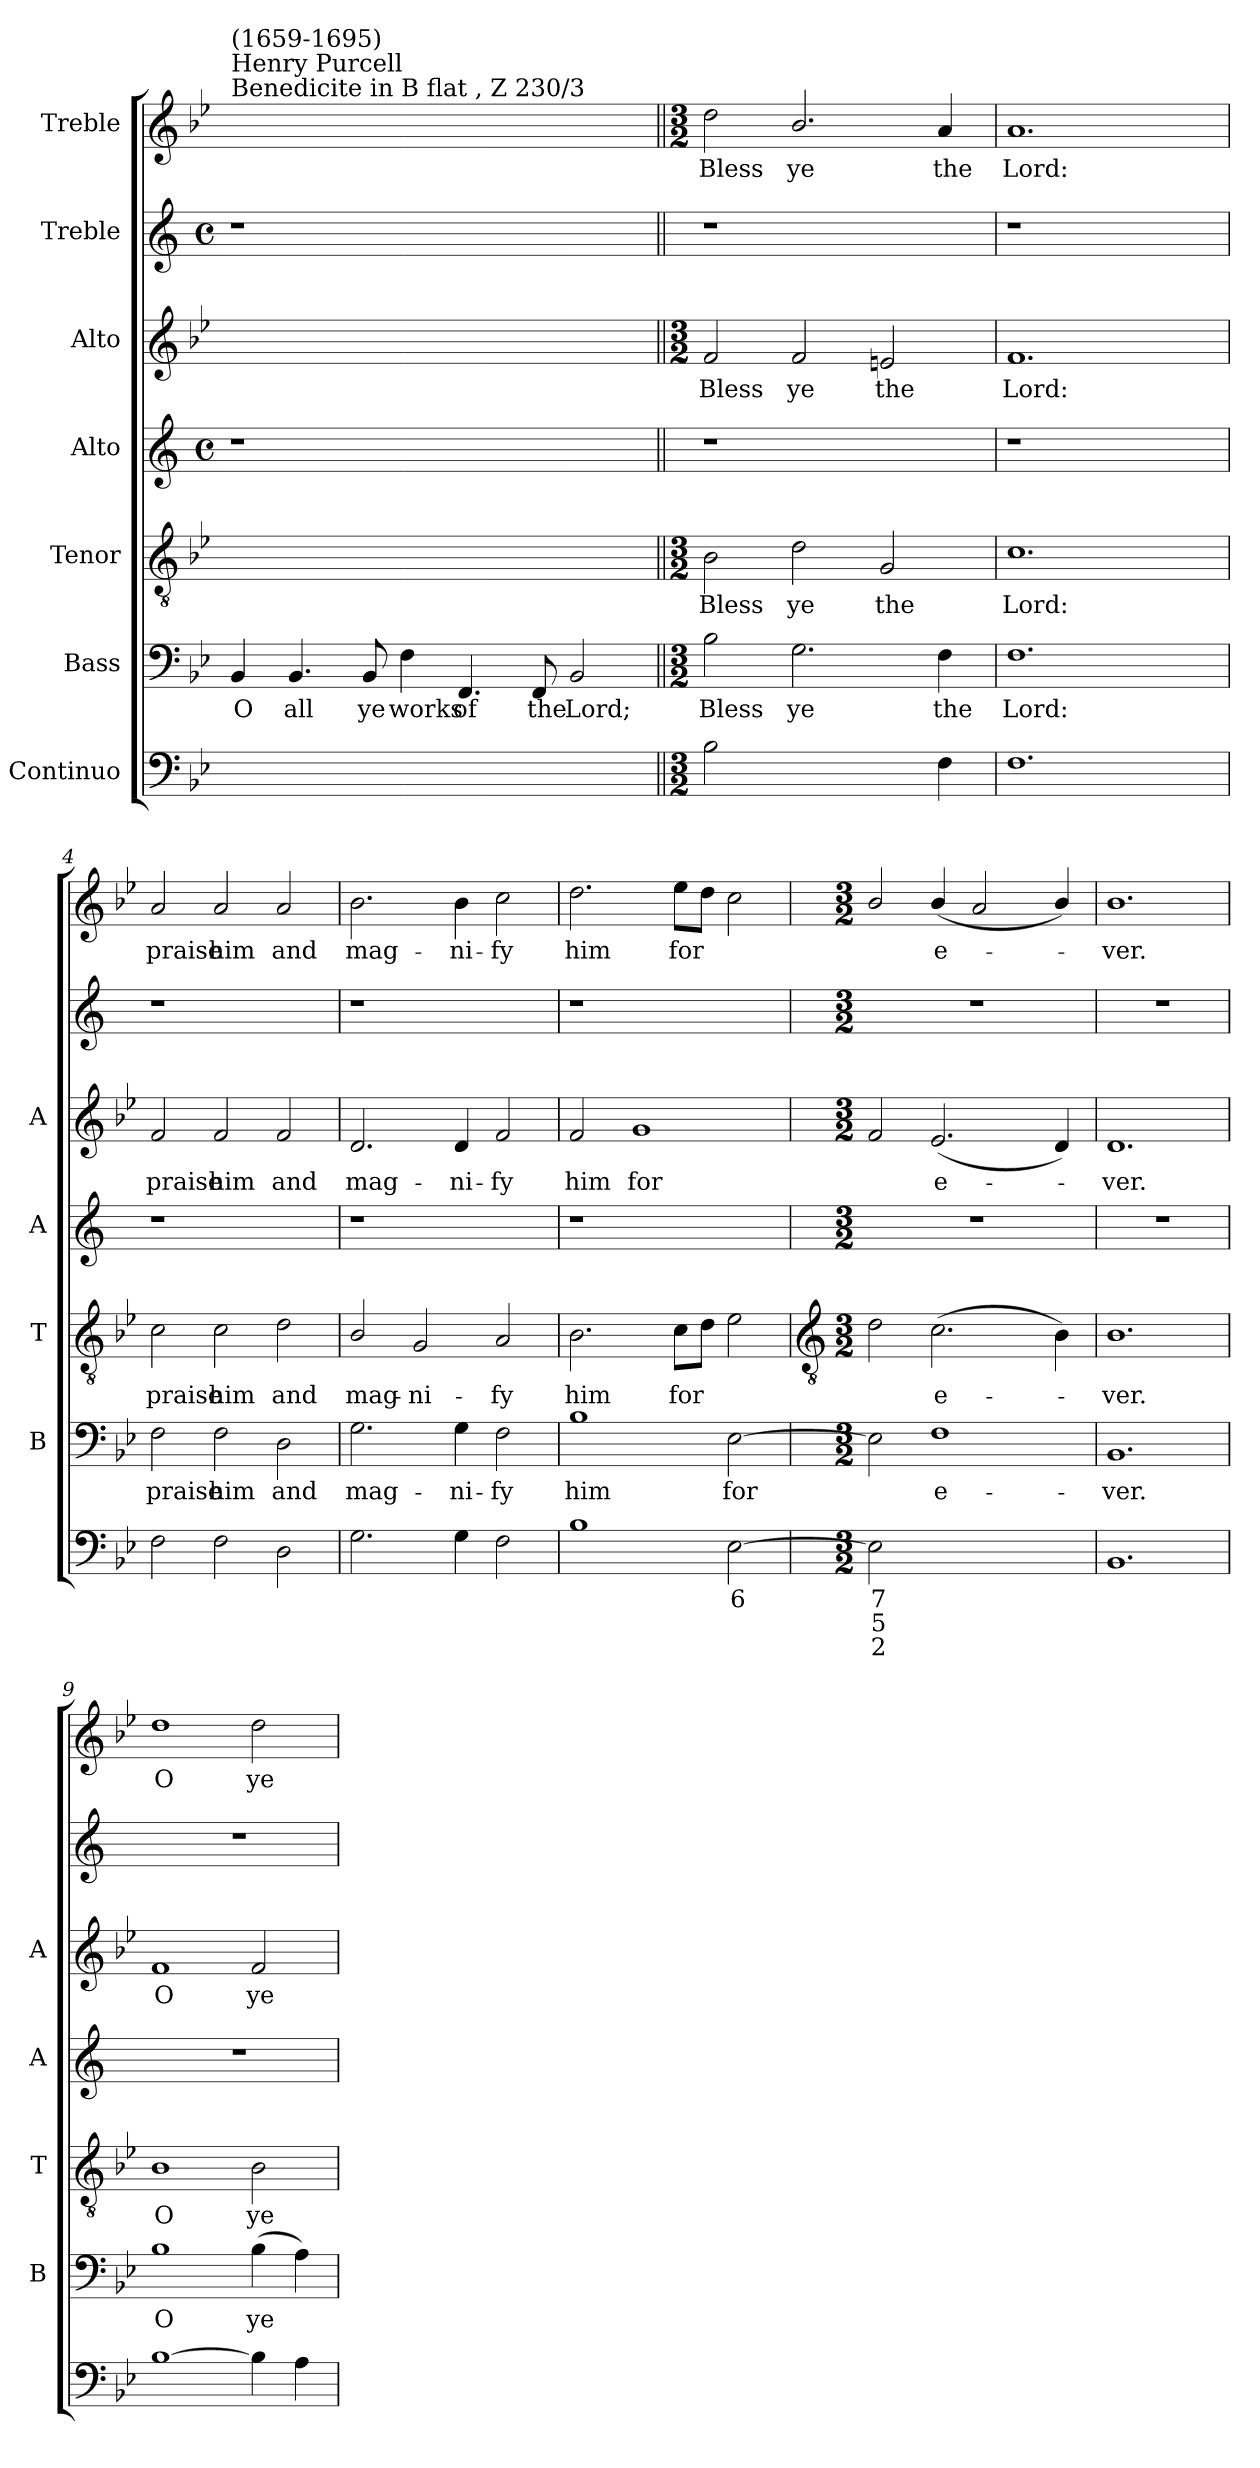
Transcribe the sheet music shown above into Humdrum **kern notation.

**kern	**text	**text	**text	**kern	**text	**kern	**text	**kern	**kern	**text	**kern	**kern	**text
*part7	*part7	*part7	*part7	*part6	*part6	*part5	*part5	*part4	*part3	*part3	*part2	*part1	*part1
*staff7	*staff7	*staff7	*staff7	*staff6	*staff6	*staff5	*staff5	*staff4	*staff3	*staff3	*staff2	*staff1	*staff1
*I"Continuo	*	*	*	*I"Bass	*	*I"Tenor	*	*I"Alto	*I"Alto	*	*I"Treble	*I"Treble	*
*	*	*	*	*I'B	*	*I'T	*	*I'A	*I'A	*	*	*	*
*clefF4	*	*	*	*clefF4	*	*clefGv2	*	*clefG2	*clefG2	*	*clefG2	*clefG2	*
*k[b-e-]	*	*	*	*k[b-e-]	*	*k[b-e-]	*	*k[]	*k[b-e-]	*	*k[]	*k[b-e-]	*
*B-:	*	*	*	*B-:	*	*B-:	*	*	*B-:	*	*	*B-:	*
*	*	*	*	*	*	*	*	*M4/4	*	*	*M4/4	*	*
*	*	*	*	*	*	*	*	*met(c)	*	*	*met(c)	*	*
*MM160	*	*	*	*MM160	*	*MM160	*	*MM160	*MM160	*	*MM160	*MM160	*
=1	=1	=1	=1	=1	=1	=1	=1	=1	=1	=1	=1	=1	=1
!	!	!	!	!	!	!	!	!	!	!	!	!LO:TX:a:t=Benedicite in B flat , Z 230/3	!
!	!	!	!	!	!	!	!	!	!	!	!	!LO:TX:a:t=Henry Purcell	!
!	!	!	!	!	!	!	!	!	!	!	!	!LO:TX:a:t=(1659-1695)	!
!	!	!	!	!	!LO:LY:b	!	!	!	!	!	!	!	!
1ryy	.	.	.	4BB-/	O	1ryy	.	1r	1ryy	.	1r	1ryy	.
!	!	!	!	!	!LO:LY:b	!	!	!	!	!	!	!	!
.	.	.	.	4.BB-/	all	.	.	.	.	.	.	.	.
!	!	!	!	!	!LO:LY:b	!	!	!	!	!	!	!	!
.	.	.	.	8BB-/	ye	.	.	.	.	.	.	.	.
!	!	!	!	!	!LO:LY:b	!	!	!	!	!	!	!	!
.	.	.	.	4F\	works	.	.	.	.	.	.	.	.
!	!	!	!	!	!LO:LY:b	!	!	!	!	!	!	!	!
1ryy	.	.	.	4.FF/	of	1ryy	.	1ryy	1ryy	.	1ryy	1ryy	.
!	!	!	!	!	!LO:LY:b	!	!	!	!	!	!	!	!
.	.	.	.	8FF/	the	.	.	.	.	.	.	.	.
!	!	!	!	!	!LO:LY:b	!	!	!	!	!	!	!	!
.	.	.	.	2BB-/	Lord;	.	.	.	.	.	.	.	.
=2||	=2||	=2||	=2||	=2||	=2||	=2||	=2||	=2||	=2||	=2||	=2||	=2||	=2||
*M3/2	*	*	*	*M3/2	*	*M3/2	*	*	*M3/2	*	*	*M3/2	*
*	*	*	*	*	*	*	*	*	*	*	*	*MM190	*
!	!	!	!	!	!LO:LY:b	!	!LO:LY:b	!	!	!LO:LY:b	!	!	!LO:LY:b
2B-\	.	.	.	2B-\	Bless	2B-\	Bless	1r	2f/	Bless	1r	2dd\	Bless
!	!LO:LY:b	!	!	!	!LO:LY:b	!	!LO:LY:b	!	!	!LO:LY:b	!	!	!LO:LY:b
[2G\yy	7	.	.	2.G\	ye	2d\	ye	.	2f/	ye	.	2.b-/	ye
!	!LO:LY:b	!	!	!	!	!	!LO:LY:b	!	!	!LO:LY:b	!	!	!
4G\yy]	6	.	.	.	.	2G/	the	2ryy	2en/	the	2ryy	.	.
!	!	!	!	!	!LO:LY:b	!	!	!	!	!	!	!	!LO:LY:b
4F\	.	.	.	4F\	the	.	.	.	.	.	.	4a/	the
=3	=3	=3	=3	=3	=3	=3	=3	=3	=3	=3	=3	=3	=3
!	!	!	!	!	!LO:LY:b	!	!LO:LY:b	!	!	!LO:LY:b	!	!	!LO:LY:b
1.F	.	.	.	1.F	Lord:	1.c	Lord:	1r	1.f	Lord:	1r	1.a	Lord:
.	.	.	.	.	.	.	.	2ryy	.	.	2ryy	.	.
=4	=4	=4	=4	=4	=4	=4	=4	=4	=4	=4	=4	=4	=4
!	!	!	!	!	!LO:LY:b	!	!LO:LY:b	!	!	!LO:LY:b	!	!	!LO:LY:b
2F\	.	.	.	2F\	praise	2c\	praise	1r	2f/	praise	1r	2a/	praise
!	!	!	!	!	!LO:LY:b	!	!LO:LY:b	!	!	!LO:LY:b	!	!	!LO:LY:b
2F\	.	.	.	2F\	him	2c\	him	.	2f/	him	.	2a/	him
!	!	!	!	!	!LO:LY:b	!	!LO:LY:b	!	!	!LO:LY:b	!	!	!LO:LY:b
2D\	.	.	.	2D\	and	2d\	and	2ryy	2f/	and	2ryy	2a/	and
=5	=5	=5	=5	=5	=5	=5	=5	=5	=5	=5	=5	=5	=5
!	!	!	!	!	!LO:LY:b	!	!LO:LY:b	!	!	!LO:LY:b	!	!	!LO:LY:b
2.G\	.	.	.	2.G\	mag-	2B-/	mag-	1r	2.d/	mag-	1r	2.b-\	mag-
!	!	!	!	!	!	!	!LO:LY:b	!	!	!	!	!	!
.	.	.	.	.	.	2G/	-ni-	.	.	.	.	.	.
!	!	!	!	!	!LO:LY:b	!	!	!	!	!LO:LY:b	!	!	!LO:LY:b
4G\	.	.	.	4G\	-ni-	.	.	.	4d/	-ni-	.	4b-\	-ni-
!	!	!	!	!	!LO:LY:b	!	!LO:LY:b	!	!	!LO:LY:b	!	!	!LO:LY:b
2F\	.	.	.	2F\	-fy	2A/	-fy	2ryy	2f/	-fy	2ryy	2cc\	-fy
!!LO:PB:g=z
=6	=6	=6	=6	=6	=6	=6	=6	=6	=6	=6	=6	=6	=6
!	!	!	!	!	!LO:LY:b	!	!LO:LY:b	!	!	!LO:LY:b	!	!	!LO:LY:b
1B-	.	.	.	1B-	him	2.B-\	him	1r	2f/	him	1r	2.dd\	him
!	!	!	!	!	!	!	!	!	!	!LO:LY:b	!	!	!
.	.	.	.	.	.	.	.	.	1g	for	.	.	.
!	!	!	!	!	!	!	!LO:LY:b	!	!	!	!	!	!LO:LY:b
.	.	.	.	.	.	8c\L	for	.	.	.	.	8ee-\L	for
.	.	.	.	.	.	8d\J	.	.	.	.	.	8dd\J	.
!	!LO:LY:b	!	!	!	!LO:LY:b	!	!	!	!	!	!	!	!
[2E-\	6	.	.	[2E-\	for	2e-\	.	2ryy	.	.	2ryy	2cc\	.
!!LO:PB:g=z
=7	=7	=7	=7	=7	=7	=7	=7	=7	=7	=7	=7	=7	=7
*	*	*	*	*	*	*clefGv2	*	*	*	*	*	*	*
*M3/2	*	*	*	*M3/2	*	*M3/2	*	*M3/2	*M3/2	*	*M3/2	*M3/2	*
*	*	*	*	*	*	*	*	*	*	*	*	*MM190	*
!	!LO:LY:b	!LO:LY:b	!LO:LY:b	!	!	!	!	!	!	!	!	!	!
2E-\]	7	5	2	2E-\]	.	2d\	.	1.r	2f/	.	1.r	2b-/	.
!	!LO:LY:b	!LO:LY:b	!	!	!LO:LY:b	!	!LO:LY:b	!	!	!LO:LY:b	!	!	!LO:LY:b
[2F\yy	4	7	.	1F	e-	(>2.c\	e-	.	(<2.e-/	e-	.	(<4b-/	e-
.	.	.	.	.	.	.	.	.	.	.	.	2a/	.
!	!LO:LY:b	!	!	!	!	!	!	!	!	!	!	!	!
2F\yy]	3	.	.	.	.	.	.	.	.	.	.	.	.
.	.	.	.	.	.	4B-\)	.	.	4d/)	.	.	4b-/)	.
=8	=8	=8	=8	=8	=8	=8	=8	=8	=8	=8	=8	=8	=8
!	!	!	!	!	!LO:LY:b	!	!LO:LY:b	!	!	!LO:LY:b	!	!	!LO:LY:b
1.BB-	.	.	.	1.BB-	-ver.	1.B-	ver.	1.r	1.d	ver.	1.r	1.b-	ver.
=9	=9	=9	=9	=9	=9	=9	=9	=9	=9	=9	=9	=9	=9
!	!	!	!	!	!LO:LY:b	!	!LO:LY:b	!	!	!LO:LY:b	!	!	!LO:LY:b
[1B-	.	.	.	1B-	O	1B-	O	1.r	1f	O	1.r	1dd	O
!	!	!	!	!	!LO:LY:b	!	!LO:LY:b	!	!	!LO:LY:b	!	!	!LO:LY:b
4B-\]	.	.	.	(>4B-\	ye	2B-\	ye	.	2f/	ye	.	2dd\	ye
4A\	.	.	.	4A\)	.	.	.	.	.	.	.	.	.
=	=	=	=	=	=	=	=	=	=	=	=	=	=
*-	*-	*-	*-	*-	*-	*-	*-	*-	*-	*-	*-	*-	*-
